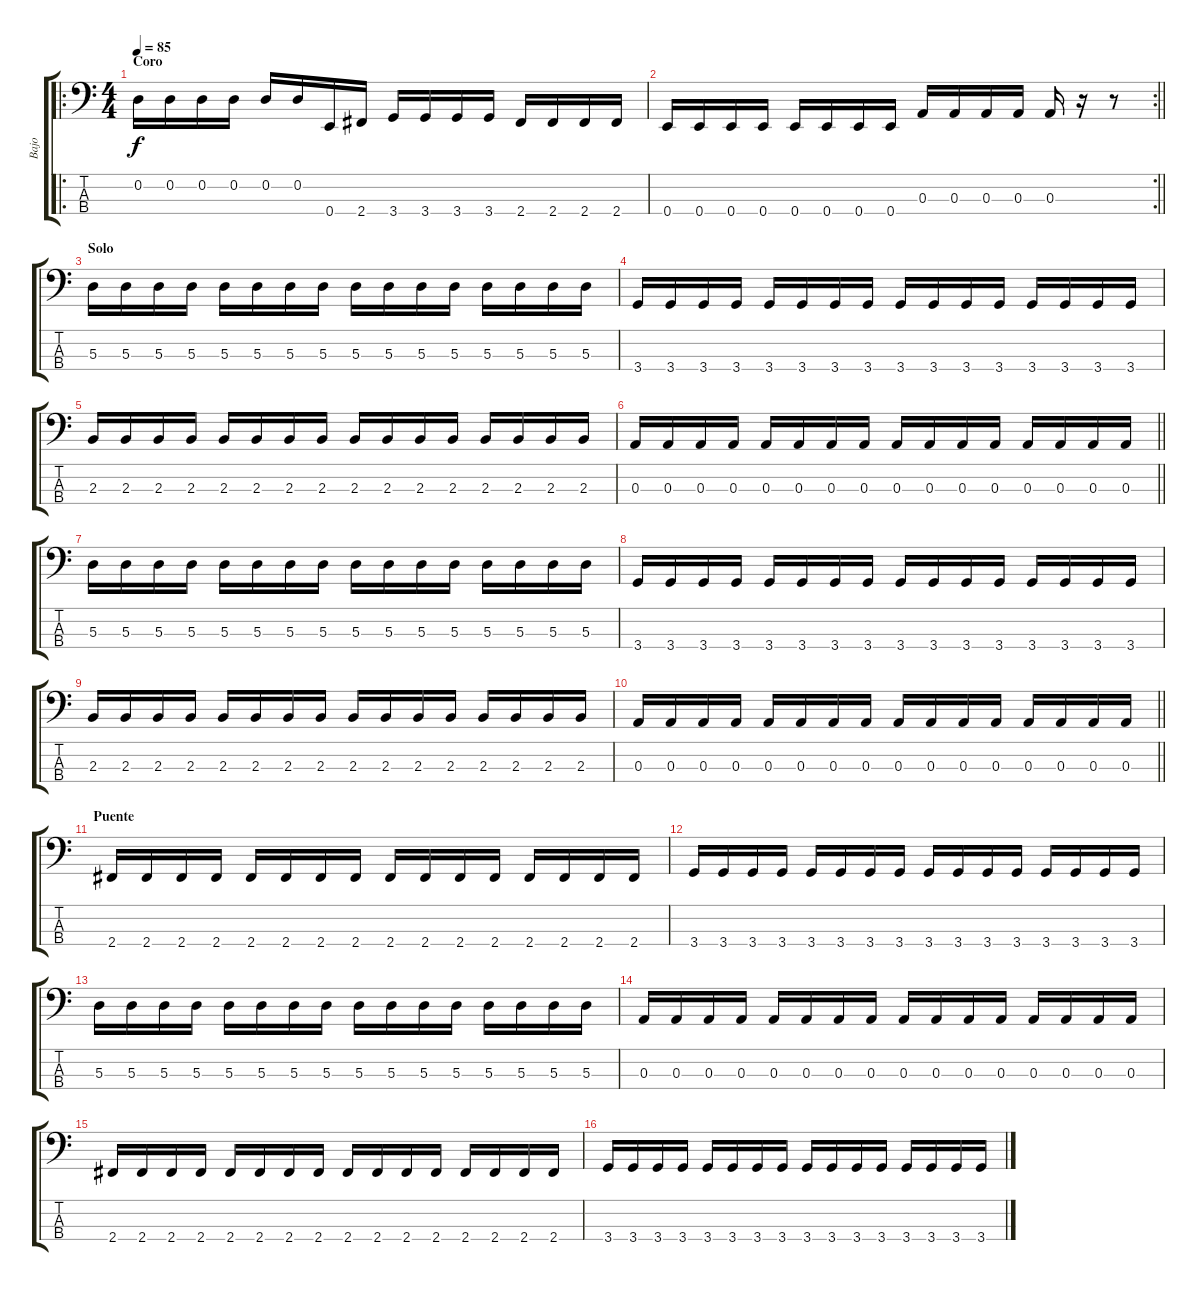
\track ("Bajo" "Bajo") {instrument electricbasspick}
\staff {score tabs}
\tuning (G2 D2 A1 E1) {hide}
\ro
\ts (4 4)
\section ("" "Coro")
\tempo 85
\clef f4
\ks c
0.2.16{dy f} 0.2.16 0.2.16 0.2.16 0.2.16 0.2.16 0.4.16 2.4.16 3.4.16 3.4.16 3.4.16 3.4.16 2.4.16 2.4.16 2.4.16 2.4.16 |
\rc 2
\barLineRight lightlight
0.4.16 0.4.16 0.4.16 0.4.16 0.4.16 0.4.16 0.4.16 0.4.16 0.3.16 0.3.16 0.3.16 0.3.16 0.3.16 r.16 r.8 |
\section ("" "Solo")
5.3.16 5.3.16 5.3.16 5.3.16 5.3.16 5.3.16 5.3.16 5.3.16 5.3.16 5.3.16 5.3.16 5.3.16 5.3.16 5.3.16 5.3.16 5.3.16 |
3.4.16 3.4.16 3.4.16 3.4.16 3.4.16 3.4.16 3.4.16 3.4.16 3.4.16 3.4.16 3.4.16 3.4.16 3.4.16 3.4.16 3.4.16 3.4.16 |
2.3.16 2.3.16 2.3.16 2.3.16 2.3.16 2.3.16 2.3.16 2.3.16 2.3.16 2.3.16 2.3.16 2.3.16 2.3.16 2.3.16 2.3.16 2.3.16 |
\barLineRight lightlight
0.3.16 0.3.16 0.3.16 0.3.16 0.3.16 0.3.16 0.3.16 0.3.16 0.3.16 0.3.16 0.3.16 0.3.16 0.3.16 0.3.16 0.3.16 0.3.16 |
5.3.16 5.3.16 5.3.16 5.3.16 5.3.16 5.3.16 5.3.16 5.3.16 5.3.16 5.3.16 5.3.16 5.3.16 5.3.16 5.3.16 5.3.16 5.3.16 |
3.4.16 3.4.16 3.4.16 3.4.16 3.4.16 3.4.16 3.4.16 3.4.16 3.4.16 3.4.16 3.4.16 3.4.16 3.4.16 3.4.16 3.4.16 3.4.16 |
2.3.16 2.3.16 2.3.16 2.3.16 2.3.16 2.3.16 2.3.16 2.3.16 2.3.16 2.3.16 2.3.16 2.3.16 2.3.16 2.3.16 2.3.16 2.3.16 |
\barLineRight lightlight
0.3.16 0.3.16 0.3.16 0.3.16 0.3.16 0.3.16 0.3.16 0.3.16 0.3.16 0.3.16 0.3.16 0.3.16 0.3.16 0.3.16 0.3.16 0.3.16 |
\section ("" "Puente")
2.4.16 2.4.16 2.4.16 2.4.16 2.4.16 2.4.16 2.4.16 2.4.16 2.4.16 2.4.16 2.4.16 2.4.16 2.4.16 2.4.16 2.4.16 2.4.16 |
3.4.16 3.4.16 3.4.16 3.4.16 3.4.16 3.4.16 3.4.16 3.4.16 3.4.16 3.4.16 3.4.16 3.4.16 3.4.16 3.4.16 3.4.16 3.4.16 |
5.3.16 5.3.16 5.3.16 5.3.16 5.3.16 5.3.16 5.3.16 5.3.16 5.3.16 5.3.16 5.3.16 5.3.16 5.3.16 5.3.16 5.3.16 5.3.16 |
0.3.16 0.3.16 0.3.16 0.3.16 0.3.16 0.3.16 0.3.16 0.3.16 0.3.16 0.3.16 0.3.16 0.3.16 0.3.16 0.3.16 0.3.16 0.3.16 |
2.4.16 2.4.16 2.4.16 2.4.16 2.4.16 2.4.16 2.4.16 2.4.16 2.4.16 2.4.16 2.4.16 2.4.16 2.4.16 2.4.16 2.4.16 2.4.16 |
3.4.16 3.4.16 3.4.16 3.4.16 3.4.16 3.4.16 3.4.16 3.4.16 3.4.16 3.4.16 3.4.16 3.4.16 3.4.16 3.4.16 3.4.16 3.4.16
